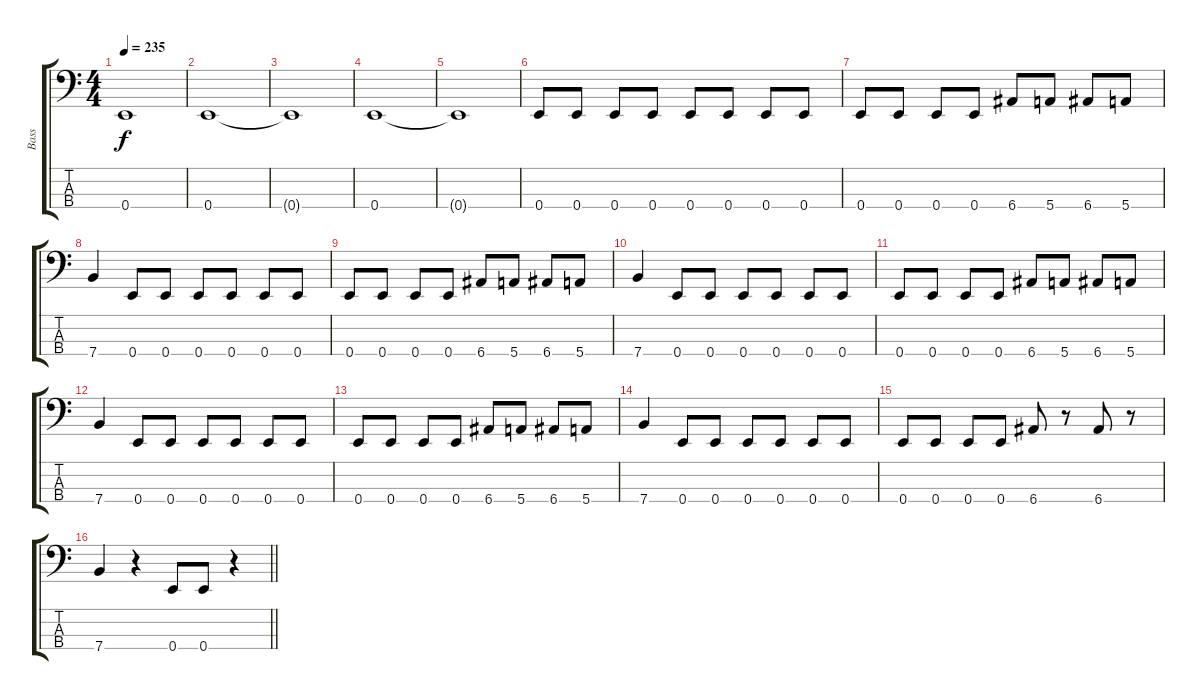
\track ("Bass" "Bass") {instrument electricbasspick}
\staff {score tabs}
\tuning (G2 D2 A1 E1) {hide}
\ts (4 4)
\tempo 235
\clef f4
\ks c
0.4{t}.1{dy f} |
0.4.1 |
0.4{t}.1 |
0.4.1 |
0.4{t}.1 |
0.4.8 0.4.8 0.4.8 0.4.8 0.4.8 0.4.8 0.4.8 0.4.8 |
0.4.8 0.4.8 0.4.8 0.4.8 6.4.8 5.4.8 6.4.8 5.4.8 |
7.4.4 0.4.8 0.4.8 0.4.8 0.4.8 0.4.8 0.4.8 |
0.4.8 0.4.8 0.4.8 0.4.8 6.4.8 5.4.8 6.4.8 5.4.8 |
7.4.4 0.4.8 0.4.8 0.4.8 0.4.8 0.4.8 0.4.8 |
0.4.8 0.4.8 0.4.8 0.4.8 6.4.8 5.4.8 6.4.8 5.4.8 |
7.4.4 0.4.8 0.4.8 0.4.8 0.4.8 0.4.8 0.4.8 |
0.4.8 0.4.8 0.4.8 0.4.8 6.4.8 5.4.8 6.4.8 5.4.8 |
7.4.4 0.4.8 0.4.8 0.4.8 0.4.8 0.4.8 0.4.8 |
0.4.8 0.4.8 0.4.8 0.4.8 6.4.8 r.8 6.4.8 r.8 |
\barLineRight lightlight
7.4.4 r.4 0.4.8 0.4.8 r.4
